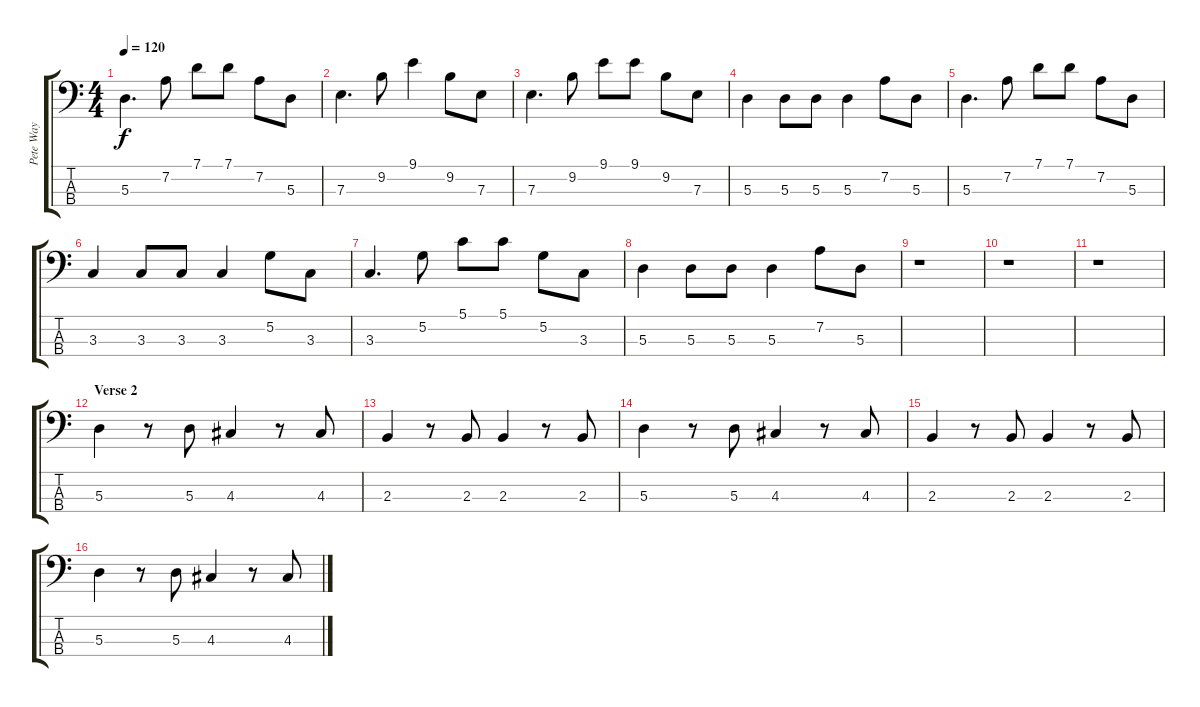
\track ("Pete Way" "Pete Way") {instrument electricbassfinger}
\staff {score tabs}
\tuning (G2 D2 A1 E1) {hide}
\ts (4 4)
\tempo 120
\clef f4
\ks c
5.3.4{d dy f} 7.2.8 7.1.8 7.1.8 7.2.8 5.3.8 |
7.3.4{d} 9.2.8 9.1.4 9.2.8 7.3.8 |
7.3.4{d} 9.2.8 9.1.8 9.1.8 9.2.8 7.3.8 |
5.3.4 5.3.8 5.3.8 5.3.4 7.2.8 5.3.8 |
5.3.4{d} 7.2.8 7.1.8 7.1.8 7.2.8 5.3.8 |
3.3.4 3.3.8 3.3.8 3.3.4 5.2.8 3.3.8 |
3.3.4{d} 5.2.8 5.1.8 5.1.8 5.2.8 3.3.8 |
5.3.4 5.3.8 5.3.8 5.3.4 7.2.8 5.3.8 |
r.1 |
r.1 |
r.1 |
\section ("" "Verse 2")
5.3.4 r.8 5.3.8 4.3.4 r.8 4.3.8 |
2.3.4 r.8 2.3.8 2.3.4 r.8 2.3.8 |
5.3.4 r.8 5.3.8 4.3.4 r.8 4.3.8 |
2.3.4 r.8 2.3.8 2.3.4 r.8 2.3.8 |
5.3.4 r.8 5.3.8 4.3.4 r.8 4.3.8
